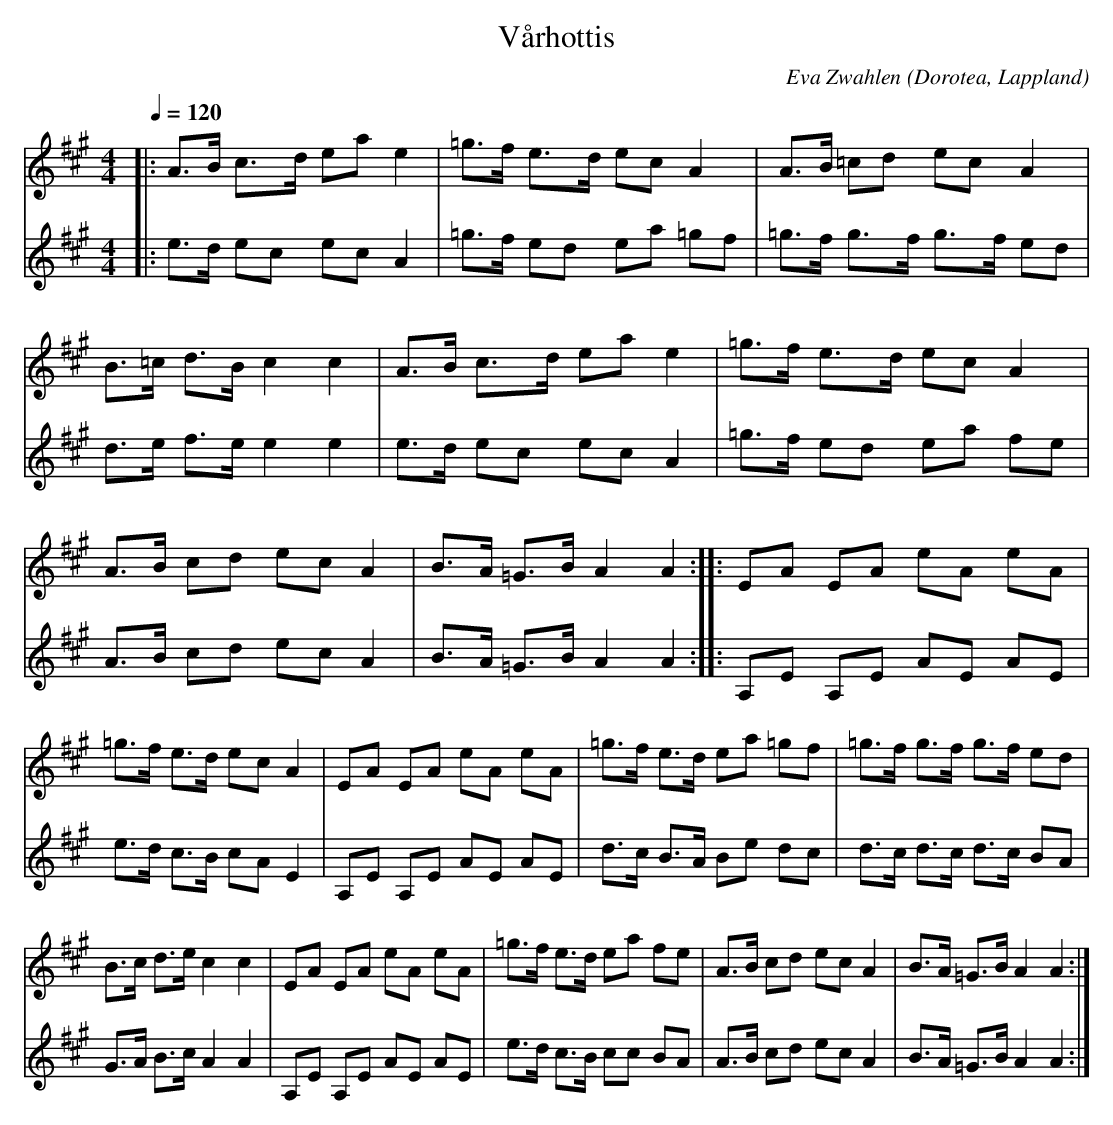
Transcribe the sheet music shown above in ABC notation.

X:1
T:Vårhottis
O:Dorotea, Lappland
C:Eva Zwahlen
M:4/4
L:1/16
Q:1/4=120
K:A
V:1
|: A3B c3d1 e2a2 e4 | =g3f e3d1 e2c2 A4 | A3B =c2d2 e2c2 A4 |B3=c d3B c4 c4  | A3B c3d e2a2 e4 | =g3f e3d e2c2 A4 | A3B c2d2 e2c2 A4 |B3A =G3B A4 A4:||:E2A2 E2A2 e2A2 e2A2 |=g3f e3d e2c2 A4 |E2A2 E2A2 e2A2 e2A2 |=g3f e3d e2a2 =g2f2 | =g3f g3f g3f e2d2 |B3c d3e c4 c4  |E2A2 E2A2 e2A2 e2A2 |=g3f e3d e2a2 f2e2 |  A3B c2d2 e2c2 A4 |B3A =G3B A4 A4:|
V:2
|:  e3d e2c2  e2c2 A4 | =g3f e2d2 e2a2 =g2f2 | =g3f g3f g3f e2d2 |d3e f3e e4 e4  |e3d e2c2 e2c2 A4 | =g3f e2d2 e2a2 f2e2 |A3B c2d2 e2c2 A4  |B3A =G3B A4 A4 :||:A,2E2 A,2E2 A2E2 A2E2 | e3d c3B c2A2 E4 |A,2E2 A,2E2 A2E2 A2E2 |d3c B3A B2e2 d2c2 | d3c d3c d3c B2A2 | G3A B3c A4 A4 | A,2E2 A,2E2 A2E2 A2E2 | e3d c3B c2c2 B2A2 | A3B c2d2 e2c2 A4 |B3A =G3B A4 A4:|
